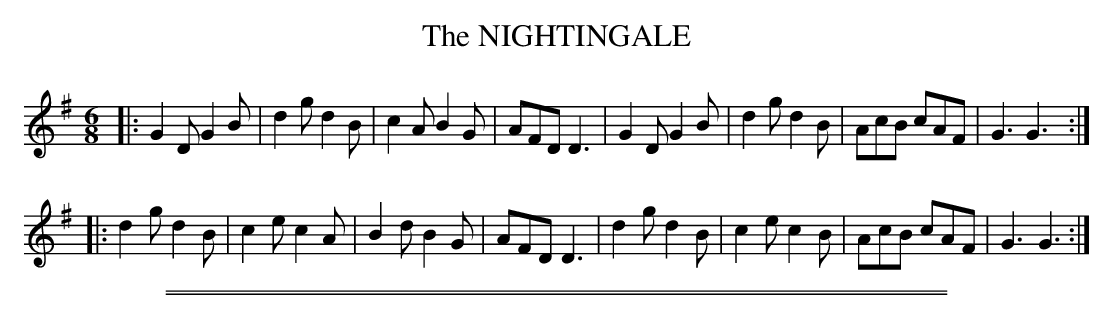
X:1
T: The NIGHTINGALE
M: 6/8
L: 1/8
K: G
|:\
G2D G2B | d2g d2B | c2A B2G | AFD D3 |\
G2D G2B | d2g d2B | AcB cAF | G3  G3 :|
|:\
d2g d2B | c2e c2A | B2d B2G | AFD D3 |\
d2g d2B | c2e c2B | AcB cAF | G3  G3 :|
